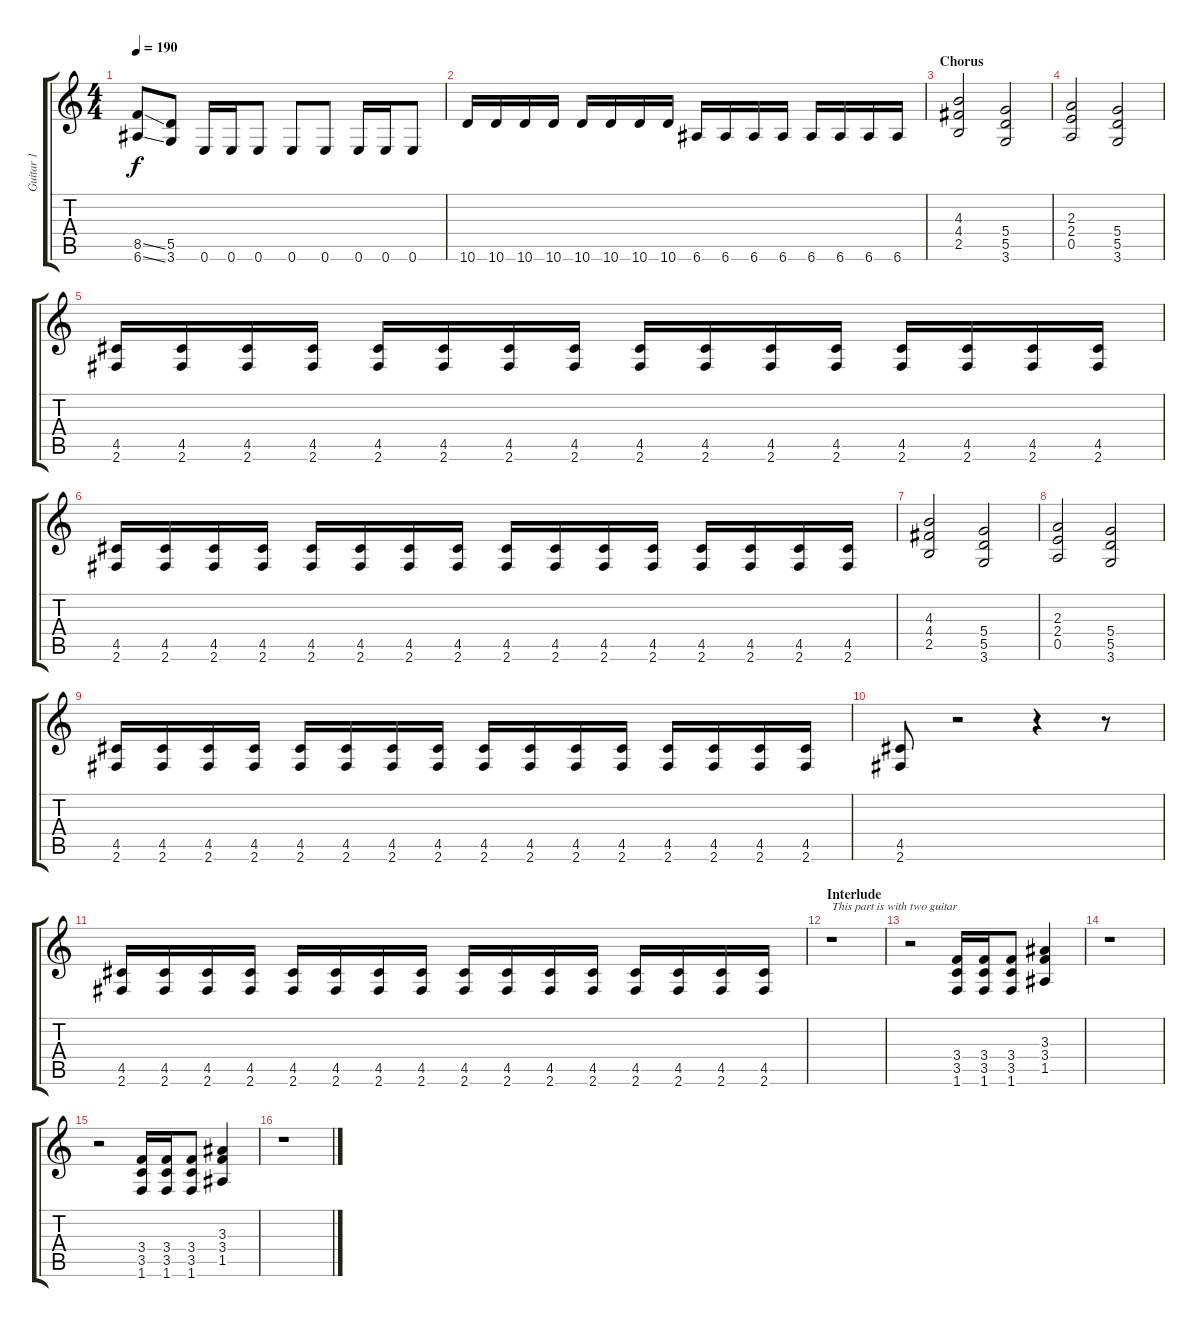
\track ("Guitar 1" "Guitar 1") {instrument distortionguitar}
\staff {score tabs}
\tuning (E4 B3 G3 D3 A2 E2) {hide}
\ts (4 4)
\tempo 190
\clef g2
\ks c
(8.5{ss} 6.6{ss}).8{dy f} (5.5 3.6).8 0.6.16 0.6.16 0.6.8 0.6.8 0.6.8 0.6.16 0.6.16 0.6.8 |
10.6.16 10.6.16 10.6.16 10.6.16 10.6.16 10.6.16 10.6.16 10.6.16 6.6.16 6.6.16 6.6.16 6.6.16 6.6.16 6.6.16 6.6.16 6.6.16 |
\section ("" "Chorus")
(4.3 4.4 2.5).2 (5.4 5.5 3.6).2 |
(2.3 2.4 0.5).2 (5.4 5.5 3.6).2 |
(4.5 2.6).16 (4.5 2.6).16 (4.5 2.6).16 (4.5 2.6).16 (4.5 2.6).16 (4.5 2.6).16 (4.5 2.6).16 (4.5 2.6).16 (4.5 2.6).16 (4.5 2.6).16 (4.5 2.6).16 (4.5 2.6).16 (4.5 2.6).16 (4.5 2.6).16 (4.5 2.6).16 (4.5 2.6).16 |
(4.5 2.6).16 (4.5 2.6).16 (4.5 2.6).16 (4.5 2.6).16 (4.5 2.6).16 (4.5 2.6).16 (4.5 2.6).16 (4.5 2.6).16 (4.5 2.6).16 (4.5 2.6).16 (4.5 2.6).16 (4.5 2.6).16 (4.5 2.6).16 (4.5 2.6).16 (4.5 2.6).16 (4.5 2.6).16 |
(4.3 4.4 2.5).2 (5.4 5.5 3.6).2 |
(2.3 2.4 0.5).2 (5.4 5.5 3.6).2 |
(4.5 2.6).16 (4.5 2.6).16 (4.5 2.6).16 (4.5 2.6).16 (4.5 2.6).16 (4.5 2.6).16 (4.5 2.6).16 (4.5 2.6).16 (4.5 2.6).16 (4.5 2.6).16 (4.5 2.6).16 (4.5 2.6).16 (4.5 2.6).16 (4.5 2.6).16 (4.5 2.6).16 (4.5 2.6).16 |
(4.5 2.6).8 r.2 r.4 r.8 |
(4.5 2.6).16 (4.5 2.6).16 (4.5 2.6).16 (4.5 2.6).16 (4.5 2.6).16 (4.5 2.6).16 (4.5 2.6).16 (4.5 2.6).16 (4.5 2.6).16 (4.5 2.6).16 (4.5 2.6).16 (4.5 2.6).16 (4.5 2.6).16 (4.5 2.6).16 (4.5 2.6).16 (4.5 2.6).16 |
\section ("" "Interlude")
r.1{txt "This part is with two guitar " balance 8} |
r.2 (3.4 3.5 1.6).16 (3.4 3.5 1.6).16 (3.4 3.5 1.6).8 (3.3 3.4 1.5).4 |
r.1 |
r.2 (3.4 3.5 1.6).16 (3.4 3.5 1.6).16 (3.4 3.5 1.6).8 (3.3 3.4 1.5).4 |
r.1
